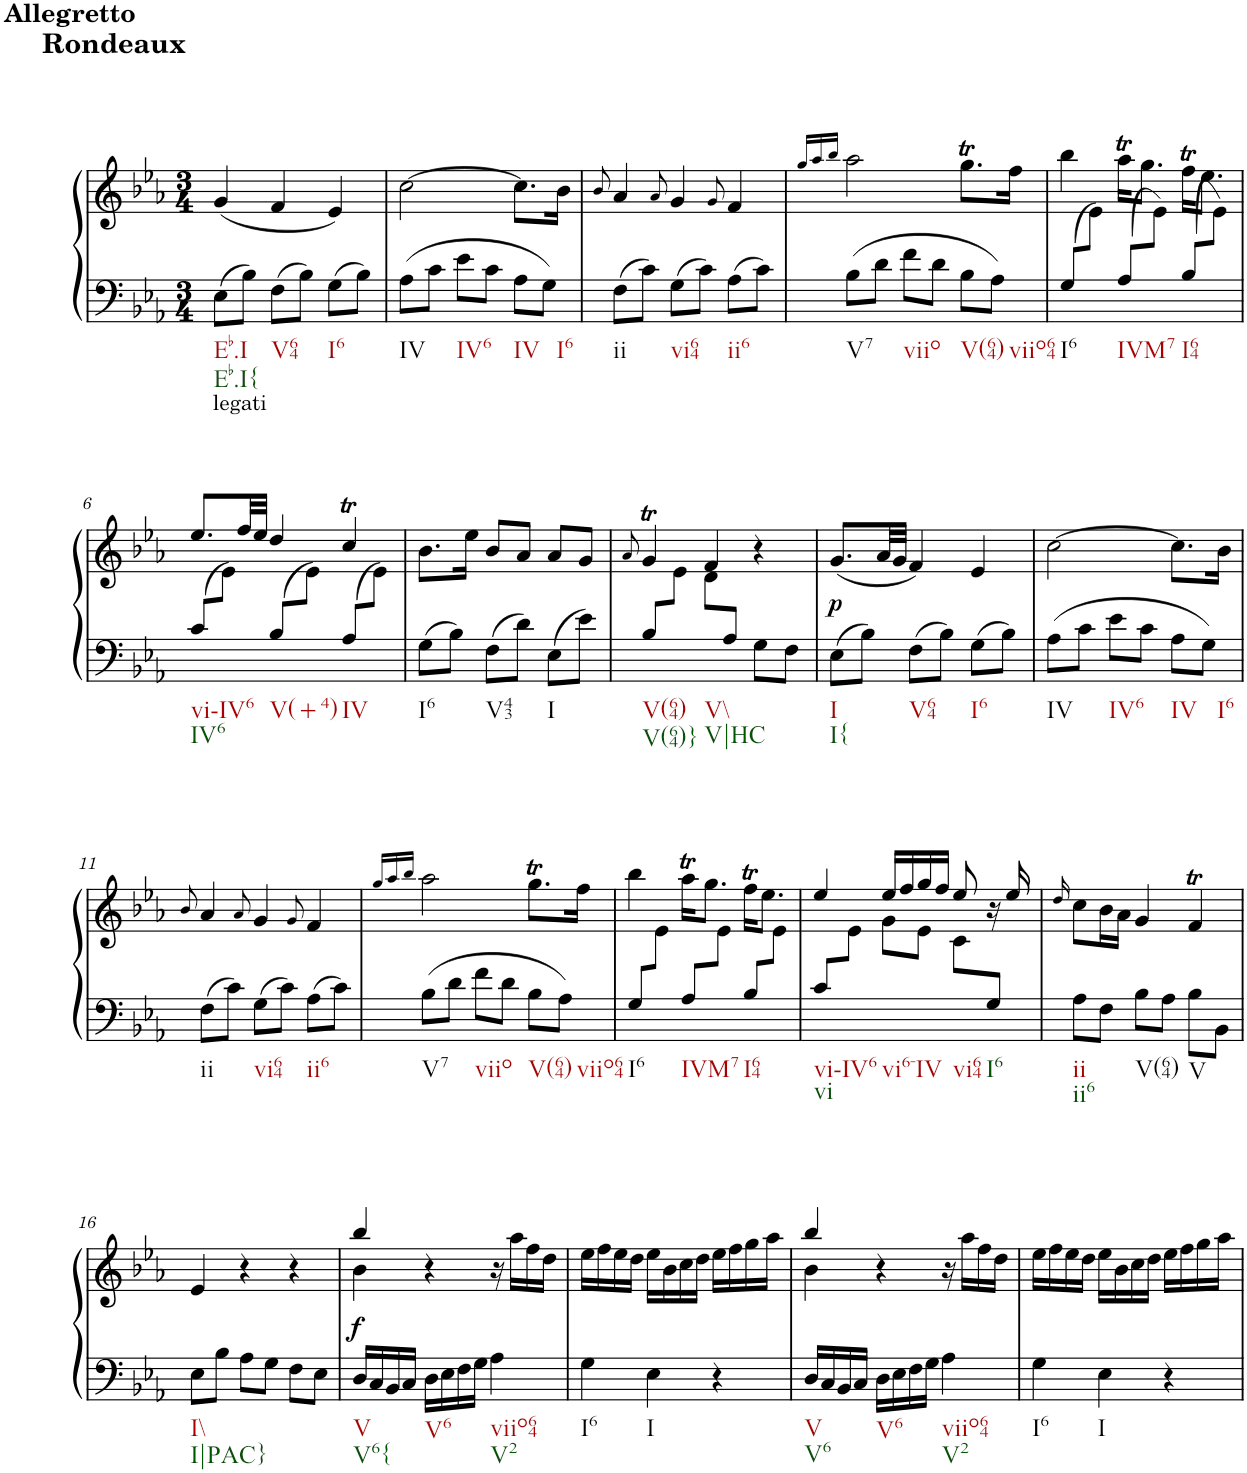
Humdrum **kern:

**kern	**kern	**dynam
*part1	*part1	*part1
*staff2	*staff1	*staff1/2
*I"Piano	*	*
*I'Pno.	*	*
*clefF4	*clefG2	*
*k[b-e-a-]	*k[b-e-a-]	*
*M3/4	*M3/4	*
=1	=1	=1
!	!LO:TX:a:B:t=Allegretto	!
!	!LO:TX:a:B:t=Rondeaux	!
!LO:TX:b:t=legati	!	!
!LO:TX:b:t=Eb.I	!	!
!LO:TX:b:t=Eb.I{	!	!
8E-\L	(4g/	.
8B-\J	.	.
!LO:TX:b:t=V64	!	!
8F\L	4f/	.
8B-\J	.	.
!LO:TX:b:t=I6	!	!
8G\L	4e-/)	.
8B-\J	.	.
=2	=2	=2
!LO:TX:b:t=IV	!	!
8A-\L	[2cc\	.
8c\J	.	.
!LO:TX:b:t=IV6	!	!
8e-\L	.	.
8c\J	.	.
!LO:TX:b:t=IV	!	!
8A-\L	8.cc\L]	.
!LO:TX:b:t=I6	!	!
8G\J	.	.
.	16b-\Jk	.
=3	=3	=3
.	8qb-/	.
!LO:TX:b:t=ii	!	!
8F\L	4a-/	.
8c\J	.	.
.	8qa-/	.
!LO:TX:b:t=vi64	!	!
8G\L	4g/	.
8c\J	.	.
.	8qg/	.
!LO:TX:b:t=ii6	!	!
8A-\L	4f/	.
8c\J	.	.
=4	=4	=4
.	16qgg/LL	.
.	16qaa-/	.
.	16qbb-/JJ	.
!LO:TX:b:t=V7	!	!
8B-\L	2aa-\	.
8d\J	.	.
!LO:TX:b:t=viio	!	!
8f\L	.	.
8d\J	.	.
!LO:TX:b:t=V(64)	!	!
8B-\L	8.ggt\L	.
!LO:TX:b:t=viio64	!	!
8A-\J	.	.
.	16ff\Jk	.
=5	=5	=5
*	*^	*
!LO:TX:b:t=I6	!	!	!
(8G/L	4bb-\	8ryy	.
8ryy	.	8e-\J)	.
!LO:TX:b:t=IVM7	!	!	!
(8A-/L	16aa-T\KL	8ryy	.
.	8.gg\J	.	.
8ryy	.	8e-\J)	.
!LO:TX:b:t=I64	!	!	!
(8B-/L	16ffT\KL	8ryy	.
.	8.ee-\J	.	.
8ryy	.	8e-\J)	.
!!LO:LB:g=z	!!
=6	=6	=6	=6
!LO:TX:b:t=vi-IV6	!	!	!
!LO:TX:b:t=IV6	!	!	!
(8c/L	8.ee-/L	8ryy	.
8ryy	.	8e-\J)	.
.	32ff/LL	.	.
.	32ee-/JJJ	.	.
!LO:TX:b:t=V(+4)	!	!	!
(8B-/L	4dd/	8ryy	.
8ryy	.	8e-\J)	.
!LO:TX:b:t=IV	!	!	!
(8A-/L	4ccT/	8ryy	.
8ryy	.	8e-\J)	.
=7	=7	=7	=7
!LO:TX:b:t=I6	!	!	!
*	*v	*v	*
8G\L	8.b-\L	.
8B-\J	.	.
.	16ee-\Jk	.
!LO:TX:b:t=V43	!	!
8F\L	8b-/L	.
8d\J	8a-/J	.
!LO:TX:b:t=I	!	!
8E-\L	8a-/L	.
8e-\J	8g/J	.
=8	=8	=8
.	8qa-/	.
*	*^	*
!LO:TX:b:t=V(64)	!	!	!
!LO:TX:b:t=V(64)}	!	!	!
8B-/L	4gt/	8ryy	.
8ryy	.	8e-\J	.
!LO:TX:b:t=V\\	!	!	!
!LO:TX:b:t=V|HC	!	!	!
8ryy	4f/	8d\L	.
8A-/J	.	4.ryy	.
8G\L	4r	.	.
8F\J	.	.	.
*	*v	*v	*
=9	=9	=9
!LO:TX:b:t=I	!	!
!LO:TX:b:t=I{	!	!
!	!	!LO:DY:b
8E-\L	(8.g/L	p
8B-\J	.	.
.	32a-/LL	.
.	32g/JJJ	.
!LO:TX:b:t=V64	!	!
8F\L	4f/)	.
8B-\J	.	.
!LO:TX:b:t=I6	!	!
8G\L	4e-/	.
8B-\J	.	.
=10	=10	=10
!LO:TX:b:t=IV	!	!
8A-\L	[2cc\	.
8c\J	.	.
!LO:TX:b:t=IV6	!	!
8e-\L	.	.
8c\J	.	.
!LO:TX:b:t=IV	!	!
8A-\L	8.cc\L]	.
!LO:TX:b:t=I6	!	!
8G\J	.	.
.	16b-\Jk	.
!!LO:LB:g=z
=11	=11	=11
.	8qb-/	.
!LO:TX:b:t=ii	!	!
8F\L	4a-/	.
8c\J	.	.
.	8qa-/	.
!LO:TX:b:t=vi64	!	!
8G\L	4g/	.
8c\J	.	.
.	8qg/	.
!LO:TX:b:t=ii6	!	!
8A-\L	4f/	.
8c\J	.	.
=12	=12	=12
.	16qgg/LL	.
.	16qaa-/	.
.	16qbb-/JJ	.
!LO:TX:b:t=V7	!	!
8B-\L	2aa-\	.
8d\J	.	.
!LO:TX:b:t=viio	!	!
8f\L	.	.
8d\J	.	.
!LO:TX:b:t=V(64)	!	!
8B-\L	8.ggt\L	.
!LO:TX:b:t=viio64	!	!
8A-\J	.	.
.	16ff\Jk	.
=13	=13	=13
*	*^	*
!LO:TX:b:t=I6	!	!	!
8G/L	4bb-\	8ryy	.
8ryy	.	8e-\J	.
!LO:TX:b:t=IVM7	!	!	!
8A-/L	16aa-T\KL	8ryy	.
.	8.gg\J	.	.
8ryy	.	8e-\J	.
!LO:TX:b:t=I64	!	!	!
8B-/L	16ffT\KL	8ryy	.
.	8.ee-\J	.	.
8ryy	.	8e-\J	.
=14	=14	=14	=14
!LO:TX:b:t=vi-IV6	!	!	!
!LO:TX:b:t=vi	!	!	!
8c/L	4ee-/	8ryy	.
8ryy	.	8e-\J	.
!LO:TX:b:t=vi6-IV	!	!	!
4ryy	16ee-/LL	8g\L	.
.	16ff/	.	.
.	16gg/	8e-\J	.
.	16ff/JJ	.	.
!LO:TX:b:t=vi64	!	!	!
8ryy	8ee-/	8c\L	.
!LO:TX:b:t=I6	!	!	!
8G/J	16r	8ryy	.
.	16ee-/	.	.
*	*v	*v	*
=15	=15	=15
.	16qdd/	.
!LO:TX:b:t=ii	!	!
!LO:TX:b:t=ii6	!	!
8A-\L	8cc\L	.
8F\J	16b-\L	.
.	16a-\JJ	.
!LO:TX:b:t=V(64)	!	!
8B-\L	4g/	.
8A-\J	.	.
!LO:TX:b:t=V	!	!
8B-\L	4fT/	.
8BB-\J	.	.
!!LO:LB:g=z
=16	=16	=16
!LO:TX:b:t=I\\	!	!
!LO:TX:b:t=I|PAC}	!	!
8E-\L	4e-/	.
8B-\J	.	.
8A-\L	4r	.
8G\J	.	.
8F\L	4r	.
8E-\J	.	.
=17	=17	=17
*	*^	*
!LO:TX:b:t=V	!	!	!
!LO:TX:b:t=V6{	!	!	!
!	!	!	!LO:DY:b
16D/LL	4bb-/	4b-\	f
16C/	.	.	.
16BB-/	.	.	.
16C/JJ	.	.	.
!LO:TX:b:t=V6	!	!	!
16D\LL	4r	2ryy	.
16E-\	.	.	.
16F\	.	.	.
16G\JJ	.	.	.
!LO:TX:b:t=viio64	!	!	!
!LO:TX:b:t=V2	!	!	!
4A-\	16r	.	.
.	16aa-\LL	.	.
.	16ff\	.	.
.	16dd\JJ	.	.
*	*v	*v	*
=18	=18	=18
!LO:TX:b:t=I6	!	!
4G\	16ee-\LL	.
.	16ff\	.
.	16ee-\	.
.	16dd\JJ	.
!LO:TX:b:t=I	!	!
4E-\	16ee-\LL	.
.	16b-\	.
.	16cc\	.
.	16dd\JJ	.
4r	16ee-\LL	.
.	16ff\	.
.	16gg\	.
.	16aa-\JJ	.
=19	=19	=19
*	*^	*
!LO:TX:b:t=V	!	!	!
!LO:TX:b:t=V6	!	!	!
16D/LL	4bb-/	4b-\	.
16C/	.	.	.
16BB-/	.	.	.
16C/JJ	.	.	.
!LO:TX:b:t=V6	!	!	!
16D\LL	4r	2ryy	.
16E-\	.	.	.
16F\	.	.	.
16G\JJ	.	.	.
!LO:TX:b:t=viio64	!	!	!
!LO:TX:b:t=V2	!	!	!
4A-\	16r	.	.
.	16aa-\LL	.	.
.	16ff\	.	.
.	16dd\JJ	.	.
*	*v	*v	*
=20	=20	=20
!LO:TX:b:t=I6	!	!
4G\	16ee-\LL	.
.	16ff\	.
.	16ee-\	.
.	16dd\JJ	.
!LO:TX:b:t=I	!	!
4E-\	16ee-\LL	.
.	16b-\	.
.	16cc\	.
.	16dd\JJ	.
4r	16ee-\LL	.
.	16ff\	.
.	16gg\	.
.	16aa-\JJ	.
=	=	=
*-	*-	*-
